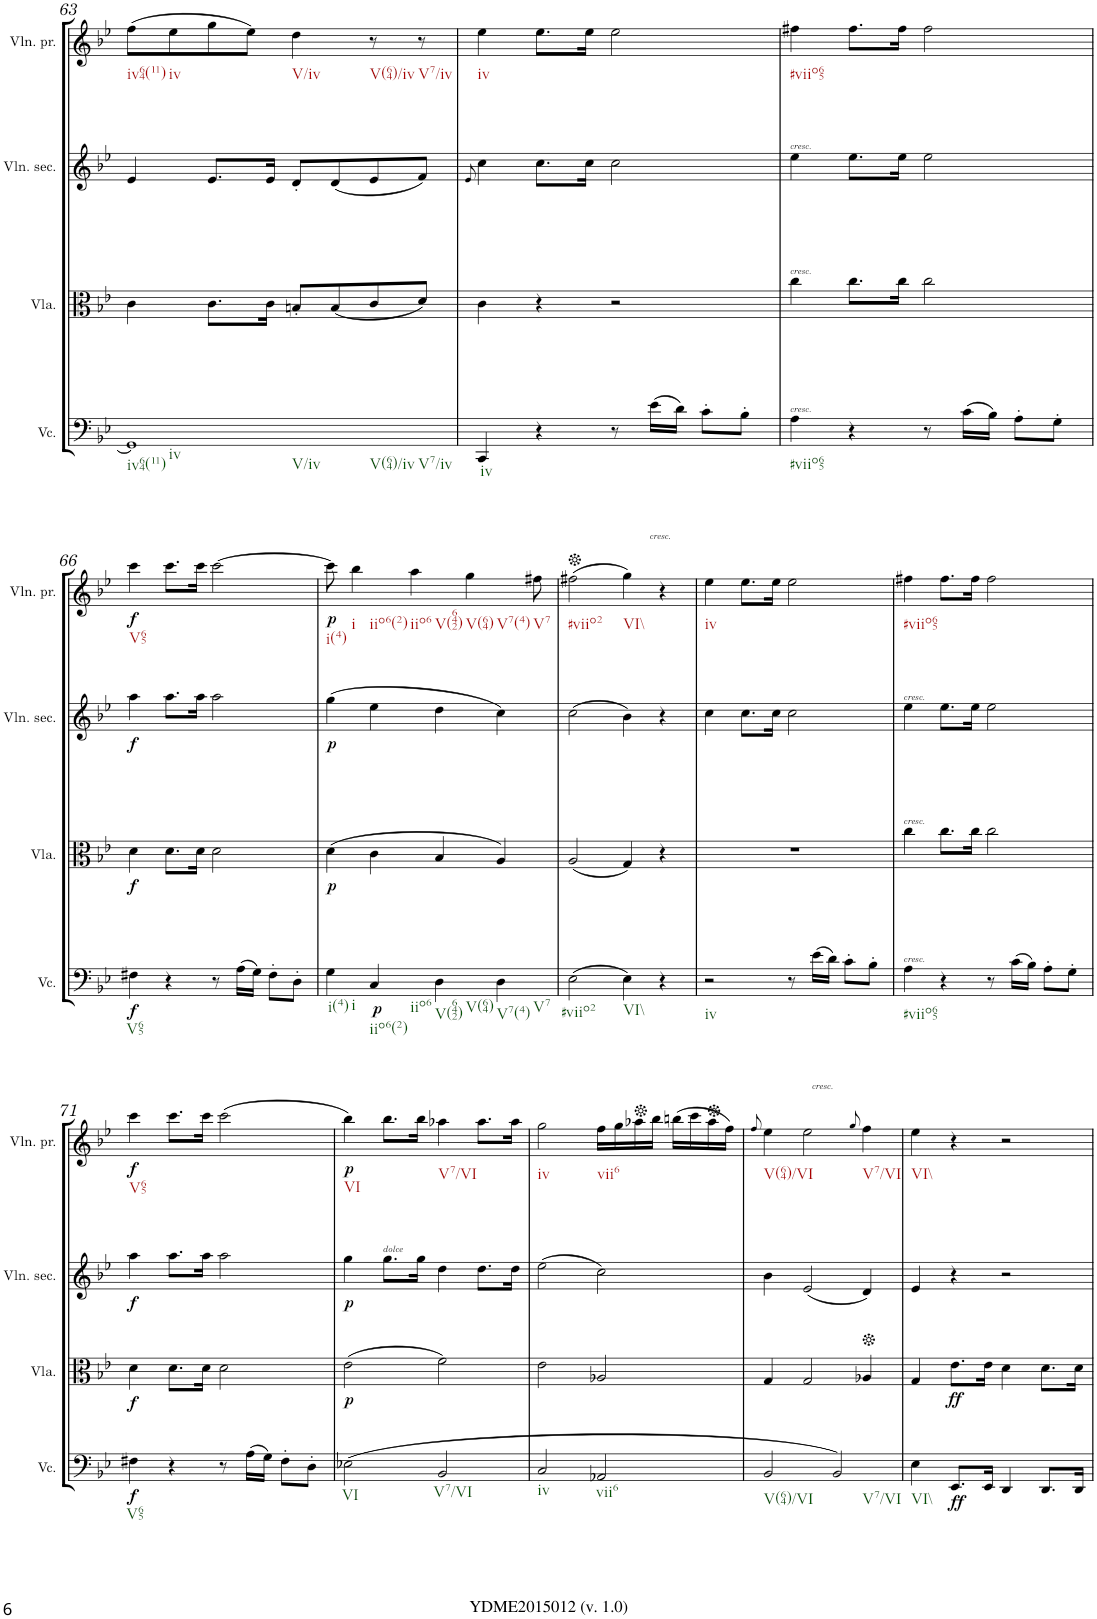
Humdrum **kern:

**kern	**dynam	**kern	**dynam	**kern	**dynam	**kern	**dynam
*part4	*part4	*part3	*part3	*part2	*part2	*part1	*part1
*staff4	*staff4	*staff3	*staff3	*staff2	*staff2	*staff1	*staff1
*I"Violoncelle	*	*I"Viola	*	*I"Violino secondo	*	*I"Violino primo	*
*I'Vc.	*	*I'Vla.	*	*I'Vln. sec.	*	*I'Vln. pr.	*
!!LO:PB:g=z
*clefF4	*	*clefC3	*	*clefG2	*	*clefG2	*
*k[b-e-]	*	*k[b-e-]	*	*k[b-e-]	*	*k[b-e-]	*
*B-:	*	*B-:	*	*B-:	*	*B-:	*
*M2/2	*	*M2/2	*	*M2/2	*	*M2/2	*
*met(c|)	*	*met(c|)	*	*met(c|)	*	*met(c|)	*
=63	=63	=63	=63	=63	=63	=63	=63
!	!	!	!	!	!	!LO:TX:b:t=iv64(11)	!
!LO:TX:b:t=iv64(11)	!	!	!	!	!	!	!
!LO:TX:b:t=iv	!	!	!	!	!	!	!
!LO:TX:b:t=V/iv	!	!	!	!	!	!	!
!LO:TX:b:t=V(64)/iv	!	!	!	!	!	!	!
!LO:TX:b:t=V7/iv	!	!	!	!	!	!	!
1GG]	.	4c\	.	4e-/	.	(>8ff\L	.
!	!	!	!	!	!	!LO:TX:b:t=iv	!
.	.	.	.	.	.	8ee-\	.
.	.	8.c\L	.	8.e-/L	.	8gg\	.
.	.	.	.	.	.	8ee-\J)	.
.	.	16c\Jk	.	16e-/Jk	.	.	.
!	!	!	!	!	!	!LO:TX:b:t=V/iv	!
.	.	8Bn'/L	.	8d'/L	.	4dd\	.
.	.	(<8B/	.	(<8d/	.	.	.
!	!	!	!	!	!	!LO:TX:b:t=V(64)/iv	!
.	.	8c/	.	8e-/	.	8r	.
!	!	!	!	!	!	!LO:TX:b:t=V7/iv	!
.	.	8d/J)	.	8f/J)	.	8r	.
=64	=64	=64	=64	=64	=64	=64	=64
.	.	.	.	8qe-/	.	.	.
!	!	!	!	!	!	!LO:TX:b:t=iv	!
!LO:TX:b:t=iv	!	!	!	!	!	!	!
4CC/	.	4c\	.	4cc\	.	4ee-\	.
4r	.	4r	.	8.cc\L	.	8.ee-\L	.
.	.	.	.	16cc\Jk	.	16ee-\Jk	.
8r	.	2r	.	2cc\	.	2ee-\	.
!LO:TX:b:i:t=cresc.	!	!	!	!	!	!	!
(>16e-\LL	.	.	.	.	.	.	.
16d\JJ)	.	.	.	.	.	.	.
8c'\L	.	.	.	.	.	.	.
8B-'\J	.	.	.	.	.	.	.
=65	=65	=65	=65	=65	=65	=65	=65
!	!	!	!	!	!	!LO:TX:b:i:t=cresc.	!
!	!	!	!	!	!	!LO:TX:b:t=#viio65	!
!	!	!	!	!LO:TX:b:i:t=cresc.	!	!	!
!	!	!LO:TX:b:i:t=cresc.	!	!	!	!	!
!LO:TX:b:t=#viio65	!	!	!	!	!	!	!
4A\	.	4cc\	.	4ee-\	.	4ff#X\	.
4r	.	8.cc\L	.	8.ee-\L	.	8.ff#\L	.
.	.	16cc\Jk	.	16ee-\Jk	.	16ff#\Jk	.
8r	.	2cc\	.	2ee-\	.	2ff#\	.
(>16c\LL	.	.	.	.	.	.	.
16B-\JJ)	.	.	.	.	.	.	.
8A'\L	.	.	.	.	.	.	.
8G'\J	.	.	.	.	.	.	.
!!LO:LB:g=z
=66	=66	=66	=66	=66	=66	=66	=66
!	!	!	!	!	!	!LO:TX:b:t=V65	!
!LO:TX:b:t=V65	!	!	!	!	!	!	!
!	!LO:DY:b	!	!LO:DY:b	!	!LO:DY:b	!	!LO:DY:b
4F#X\	f	4d\	f	4aa\	f	4ccc\	f
4r	.	8.d\L	.	8.aa\L	.	8.ccc\L	.
.	.	16d\Jk	.	16aa\Jk	.	16ccc\Jk	.
8r	.	2d\	.	2aa\	.	[2ccc\	.
(>16A\LL	.	.	.	.	.	.	.
16G\JJ)	.	.	.	.	.	.	.
8F#'\L	.	.	.	.	.	.	.
8D'\J	.	.	.	.	.	.	.
=67	=67	=67	=67	=67	=67	=67	=67
!	!	!	!	!	!	!LO:TX:b:t=i(4)	!
!LO:TX:b:t=i(4)	!	!	!	!	!	!	!
!LO:TX:b:t=i	!	!	!	!	!	!	!
!	!	!	!LO:DY:b	!	!LO:DY:b	!	!LO:DY:b
4G\	.	(>4d\	p	(>4gg\	p	8ccc\]	p
!	!	!	!	!	!	!LO:TX:b:t=i	!
!	!	!	!	!	!	!LO:TX:b:t=iio6(2)	!
.	.	.	.	.	.	4bb-\	.
!LO:TX:b:t=iio6(2)	!	!	!	!	!	!	!
!LO:TX:b:t=iio6	!	!	!	!	!	!	!
!	!LO:DY:b	!	!	!	!	!	!
4C/	p	4c\	.	4ee-\	.	.	.
!	!	!	!	!	!	!LO:TX:b:t=iio6	!
!	!	!	!	!	!	!LO:TX:b:t=V(642)	!
.	.	.	.	.	.	4aa\	.
!LO:TX:b:t=V(642)	!	!	!	!	!	!	!
!LO:TX:b:t=V(64)	!	!	!	!	!	!	!
4D\	.	4B-/	.	4dd\	.	.	.
!	!	!	!	!	!	!LO:TX:b:t=V(64)	!
!	!	!	!	!	!	!LO:TX:b:t=V7(4)	!
.	.	.	.	.	.	4gg\	.
!LO:TX:b:t=V7(4)	!	!	!	!	!	!	!
!LO:TX:b:t=V7	!	!	!	!	!	!	!
4D\	.	4A/)	.	4cc\)	.	.	.
!	!	!	!	!	!	!LO:TX:b:t=V7	!
.	.	.	.	.	.	8ff#X\	.
=68	=68	=68	=68	=68	=68	=68	=68
!	!	!	!	!	!	!LO:TX:b:t=#viio2	!
!LO:TX:b:t=#viio2	!	!	!	!	!	!	!
(>2E-\	.	(<2A/	.	(>2cc\	.	(>2ff#X\	.
!	!	!	!	!	!	!LO:TX:b:t=VI\\	!
!LO:TX:b:t=VI\\	!	!	!	!	!	!	!
4E-\)	.	4G/)	.	4b-\)	.	4gg\)	.
4r	.	4r	.	4r	.	4r	.
=69	=69	=69	=69	=69	=69	=69	=69
!	!	!	!	!	!	!LO:TX:b:t=iv	!
!LO:TX:b:t=iv	!	!	!	!	!	!	!
2r	.	1r	.	4cc\	.	4ee-\	.
.	.	.	.	8.cc\L	.	8.ee-\L	.
.	.	.	.	16cc\Jk	.	16ee-\Jk	.
8r	.	.	.	2cc\	.	2ee-\	.
!LO:TX:b:i:t=cresc.	!	!	!	!	!	!	!
(>16e-\LL	.	.	.	.	.	.	.
16d\JJ)	.	.	.	.	.	.	.
8c'\L	.	.	.	.	.	.	.
8B-'\J	.	.	.	.	.	.	.
=70	=70	=70	=70	=70	=70	=70	=70
!	!	!	!	!	!	!LO:TX:b:i:t=cresc.	!
!	!	!	!	!	!	!LO:TX:b:t=#viio65	!
!	!	!	!	!LO:TX:b:i:t=cresc.	!	!	!
!	!	!LO:TX:b:i:t=cresc.	!	!	!	!	!
!LO:TX:b:t=#viio65	!	!	!	!	!	!	!
4A\	.	4cc\	.	4ee-\	.	4ff#X\	.
4r	.	8.cc\L	.	8.ee-\L	.	8.ff#\L	.
.	.	16cc\Jk	.	16ee-\Jk	.	16ff#\Jk	.
8r	.	2cc\	.	2ee-\	.	2ff#\	.
(>16c\LL	.	.	.	.	.	.	.
16B-\JJ)	.	.	.	.	.	.	.
8A'\L	.	.	.	.	.	.	.
8G'\J	.	.	.	.	.	.	.
!!LO:LB:g=z
=71	=71	=71	=71	=71	=71	=71	=71
!	!	!	!	!	!	!LO:TX:b:t=V65	!
!LO:TX:b:t=V65	!	!	!	!	!	!	!
!	!LO:DY:b	!	!LO:DY:b	!	!LO:DY:b	!	!LO:DY:b
4F#X\	f	4d\	f	4aa\	f	4ccc\	f
4r	.	8.d\L	.	8.aa\L	.	8.ccc\L	.
.	.	16d\Jk	.	16aa\Jk	.	16ccc\Jk	.
8r	.	2d\	.	2aa\	.	(>2ccc\	.
(>16A\LL	.	.	.	.	.	.	.
16G\JJ)	.	.	.	.	.	.	.
8F#'\L	.	.	.	.	.	.	.
8D'\J	.	.	.	.	.	.	.
=72	=72	=72	=72	=72	=72	=72	=72
!	!	!	!	!	!	!LO:TX:b:t=VI	!
!LO:TX:b:t=VI	!	!	!	!	!	!	!
!	!	!	!LO:DY:b	!	!LO:DY:b	!	!LO:DY:b
(>2E-X\	.	(>2e-\	p	4gg\	p	4bb-\)	p
!	!	!	!	!	!	!LO:TX:b:i:t=dolce	!
.	.	.	.	8.gg\L	.	8.bb-\L	.
.	.	.	.	16gg\Jk	.	16bb-\Jk	.
!	!	!	!	!	!	!LO:TX:b:t=V7/VI	!
!LO:TX:b:t=V7/VI	!	!	!	!	!	!	!
2BB-/	.	2f\)	.	4dd\	.	4aa-X\	.
.	.	.	.	8.dd\L	.	8.aa-\L	.
.	.	.	.	16dd\Jk	.	16aa-\Jk	.
=73	=73	=73	=73	=73	=73	=73	=73
!	!	!	!	!	!	!LO:TX:b:t=iv	!
!LO:TX:b:t=iv	!	!	!	!	!	!	!
2C/	.	2e-\	.	(>2ee-\	.	2gg\	.
!	!	!	!	!	!	!LO:TX:b:t=vii6	!
!LO:TX:b:t=vii6	!	!	!	!	!	!	!
2AA-X/	.	2A-X/	.	2cc\)	.	16ff\LL	.
.	.	.	.	.	.	16gg\	.
.	.	.	.	.	.	16aa-X\	.
.	.	.	.	.	.	16bb-\JJ	.
.	.	.	.	.	.	(>16bbn\LL	.
.	.	.	.	.	.	16ccc\	.
.	.	.	.	.	.	16aa-\	.
.	.	.	.	.	.	16ff\JJ)	.
=74	=74	=74	=74	=74	=74	=74	=74
.	.	.	.	.	.	8qff/	.
!	!	!	!	!	!	!LO:TX:b:t=V(64)/VI	!
!LO:TX:b:t=V(64)/VI	!	!	!	!	!	!	!
2BB-/	.	4G/	.	4b-\	.	4ee-\	.
.	.	2G/	.	(<2e-/	.	2ee-\	.
!LO:TX:b:t=V7/VI	!	!	!	!	!	!	!
2BB-/)	.	.	.	.	.	.	.
.	.	.	.	.	.	8qgg/	.
!	!	!	!	!	!	!LO:TX:b:t=V7/VI	!
.	.	4A-X/	.	4d/)	.	4ff\	.
=75	=75	=75	=75	=75	=75	=75	=75
!	!	!	!	!	!	!LO:TX:b:t=VI\\	!
!LO:TX:b:t=VI\\	!	!	!	!	!	!	!
4E-\	.	4G/	.	4e-/	.	4ee-\	.
!	!LO:DY:b	!	!LO:DY:b	!	!	!	!
8.EE-/L	ff	8.e-\L	ff	4r	.	4r	.
16EE-/Jk	.	16e-\Jk	.	.	.	.	.
4DD/	.	4d\	.	2r	.	2r	.
8.DD/L	.	8.d\L	.	.	.	.	.
16DD/Jk	.	16d\Jk	.	.	.	.	.
=	=	=	=	=	=	=	=
*-	*-	*-	*-	*-	*-	*-	*-
